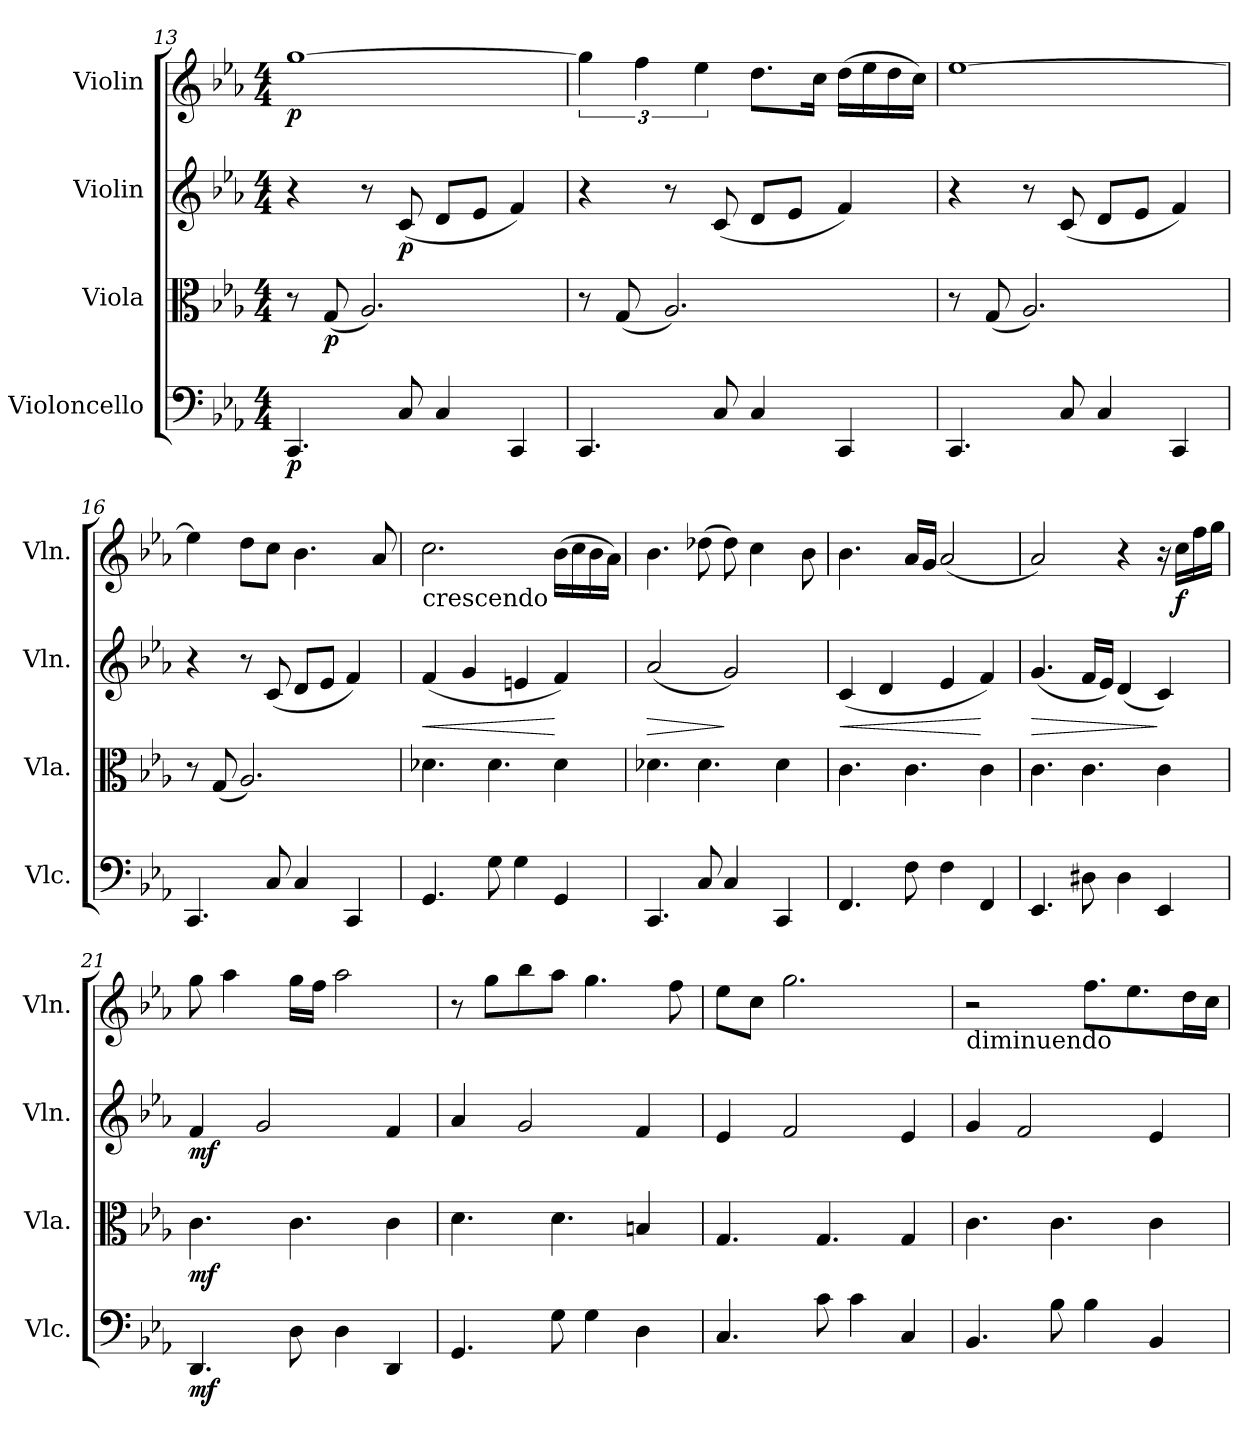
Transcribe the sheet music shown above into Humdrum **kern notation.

**kern	**dynam	**kern	**dynam	**kern	**dynam	**kern	**dynam
*part4	*part4	*part3	*part3	*part2	*part2	*part1	*part1
*staff4	*staff4	*staff3	*staff3	*staff2	*staff2	*staff1	*staff1
*I"Violoncello	*	*I"Viola	*	*I"Violin	*	*I"Violin	*
*I'Vlc.	*	*I'Vla.	*	*I'Vln.	*	*I'Vln.	*
*clefF4	*	*clefC3	*	*clefG2	*	*clefG2	*
*k[b-e-a-]	*	*k[b-e-a-]	*	*k[b-e-a-]	*	*k[b-e-a-]	*
*M4/4	*	*M4/4	*	*M4/4	*	*M4/4	*
=13	=13	=13	=13	=13	=13	=13	=13
!	!LO:DY:b	!	!	!	!	!	!LO:DY:b
4.CC/	p	8r	.	4r	.	[1gg	p
!	!	!	!LO:DY:b	!	!	!	!
.	.	(8G/	p	.	.	.	.
.	.	2.A-/)	.	8r	.	.	.
!	!	!	!	!	!LO:DY:b	!	!
8C/	.	.	.	(8c/	p	.	.
4C/	.	.	.	8d/L	.	.	.
.	.	.	.	8e-/J	.	.	.
4CC/	.	.	.	4f/)	.	.	.
=14	=14	=14	=14	=14	=14	=14	=14
4.CC/	.	8r	.	4r	.	6gg\]	.
.	.	(8G/	.	.	.	.	.
.	.	.	.	.	.	6ff\	.
.	.	2.A-/)	.	8r	.	.	.
.	.	.	.	.	.	6ee-\	.
8C/	.	.	.	(8c/	.	.	.
4C/	.	.	.	8d/L	.	8.dd\L	.
.	.	.	.	8e-/J	.	.	.
.	.	.	.	.	.	16cc\Jk	.
4CC/	.	.	.	4f/)	.	(16dd\LL	.
.	.	.	.	.	.	16ee-\	.
.	.	.	.	.	.	16dd\	.
.	.	.	.	.	.	16cc\JJ)	.
=15	=15	=15	=15	=15	=15	=15	=15
4.CC/	.	8r	.	4r	.	[1ee-	.
.	.	(8G/	.	.	.	.	.
.	.	2.A-/)	.	8r	.	.	.
8C/	.	.	.	(8c/	.	.	.
4C/	.	.	.	8d/L	.	.	.
.	.	.	.	8e-/J	.	.	.
4CC/	.	.	.	4f/)	.	.	.
=16	=16	=16	=16	=16	=16	=16	=16
4.CC/	.	8r	.	4r	.	4ee-\]	.
.	.	(8G/	.	.	.	.	.
.	.	2.A-/)	.	8r	.	8dd\L	.
8C/	.	.	.	(8c/	.	8cc\J	.
4C/	.	.	.	8d/L	.	4.b-\	.
.	.	.	.	8e-/J	.	.	.
4CC/	.	.	.	4f/)	.	.	.
.	.	.	.	.	.	8a-/	.
!!LO:LB:g=z
=17	=17	=17	=17	=17	=17	=17	=17
!	!	!	!	!	!	!LO:TX:b:t=crescendo	!
!	!	!	!	!	!LO:HP:b	!	!
4.GG/	.	4.d-X\	.	(4f/	<	2.cc\	.
.	.	.	.	4g/	.	.	.
8G\	.	4.d-\	.	.	.	.	.
4G\	.	.	.	4en/	.	.	.
4GG/	.	4d-\	.	4f/)	[	(16b-\LL	.
.	.	.	.	.	.	16cc\	.
.	.	.	.	.	.	16b-\	.
.	.	.	.	.	.	16a-\JJ)	.
=18	=18	=18	=18	=18	=18	=18	=18
!	!	!	!	!	!LO:HP:b	!	!
4.CC/	.	4.d-X\	.	(2a-/	>	4.b-\	.
8C/	.	4.d-\	.	.	.	(8dd-X\	.
4C/	.	.	.	2g/)	]	8dd-\)	.
.	.	.	.	.	.	4cc\	.
4CC/	.	4d-\	.	.	.	.	.
.	.	.	.	.	.	8b-\	.
=19	=19	=19	=19	=19	=19	=19	=19
!	!	!	!	!	!LO:HP:b	!	!
4.FF/	.	4.c\	.	(4c/	<	4.b-\	.
.	.	.	.	4d/	.	.	.
8F\	.	4.c\	.	.	.	16a-/LL	.
.	.	.	.	.	.	16g/JJ	.
4F\	.	.	.	4e-/	.	(2a-/	.
4FF/	.	4c\	.	4f/)	[	.	.
=20	=20	=20	=20	=20	=20	=20	=20
!	!	!	!	!	!LO:HP:b	!	!
4.EE-/	.	4.c\	.	(4.g/	>	2a-/)	.
8D#X\	.	4.c\	.	16f/LL	.	.	.
.	.	.	.	16e-/JJ)	.	.	.
4D#\	.	.	.	(4d/	.	4r	.
4EE-/	.	4c\	.	4c/)	]	16r	.
!	!	!	!	!	!	!	!LO:DY:b
.	.	.	.	.	.	16cc\LL	f
.	.	.	.	.	.	16ff\	.
.	.	.	.	.	.	16gg\JJ	.
=21	=21	=21	=21	=21	=21	=21	=21
!	!LO:DY:b	!	!LO:DY:b	!	!LO:DY:b	!	!
4.DD/	mf	4.c\	mf	4f/	mf	8gg\	.
.	.	.	.	.	.	4aa-\	.
.	.	.	.	2g/	.	.	.
8D\	.	4.c\	.	.	.	16gg\LL	.
.	.	.	.	.	.	16ff\JJ	.
4D\	.	.	.	.	.	2aa-\	.
4DD/	.	4c\	.	4f/	.	.	.
=22	=22	=22	=22	=22	=22	=22	=22
4.GG/	.	4.d\	.	4a-/	.	8r	.
.	.	.	.	.	.	8gg\L	.
.	.	.	.	2g/	.	8bb-\	.
8G\	.	4.d\	.	.	.	8aa-\J	.
4G\	.	.	.	.	.	4.gg\	.
4D\	.	4Bn/	.	4f/	.	.	.
.	.	.	.	.	.	8ff\	.
=23	=23	=23	=23	=23	=23	=23	=23
4.C/	.	4.G/	.	4e-/	.	8ee-\L	.
.	.	.	.	.	.	8cc\J	.
.	.	.	.	2f/	.	2.gg\	.
8c\	.	4.G/	.	.	.	.	.
4c\	.	.	.	.	.	.	.
4C/	.	4G/	.	4e-/	.	.	.
!!LO:PB:g=z
=24	=24	=24	=24	=24	=24	=24	=24
!	!	!	!	!	!	!LO:TX:b:t=diminuendo	!
4.BB-/	.	4.c\	.	4g/	.	2r	.
.	.	.	.	2f/	.	.	.
8B-\	.	4.c\	.	.	.	.	.
4B-\	.	.	.	.	.	8.ff\L	.
.	.	.	.	.	.	8.ee-\	.
4BB-/	.	4c\	.	4e-/	.	.	.
.	.	.	.	.	.	16dd\L	.
.	.	.	.	.	.	16cc\JJ	.
=	=	=	=	=	=	=	=
*-	*-	*-	*-	*-	*-	*-	*-
